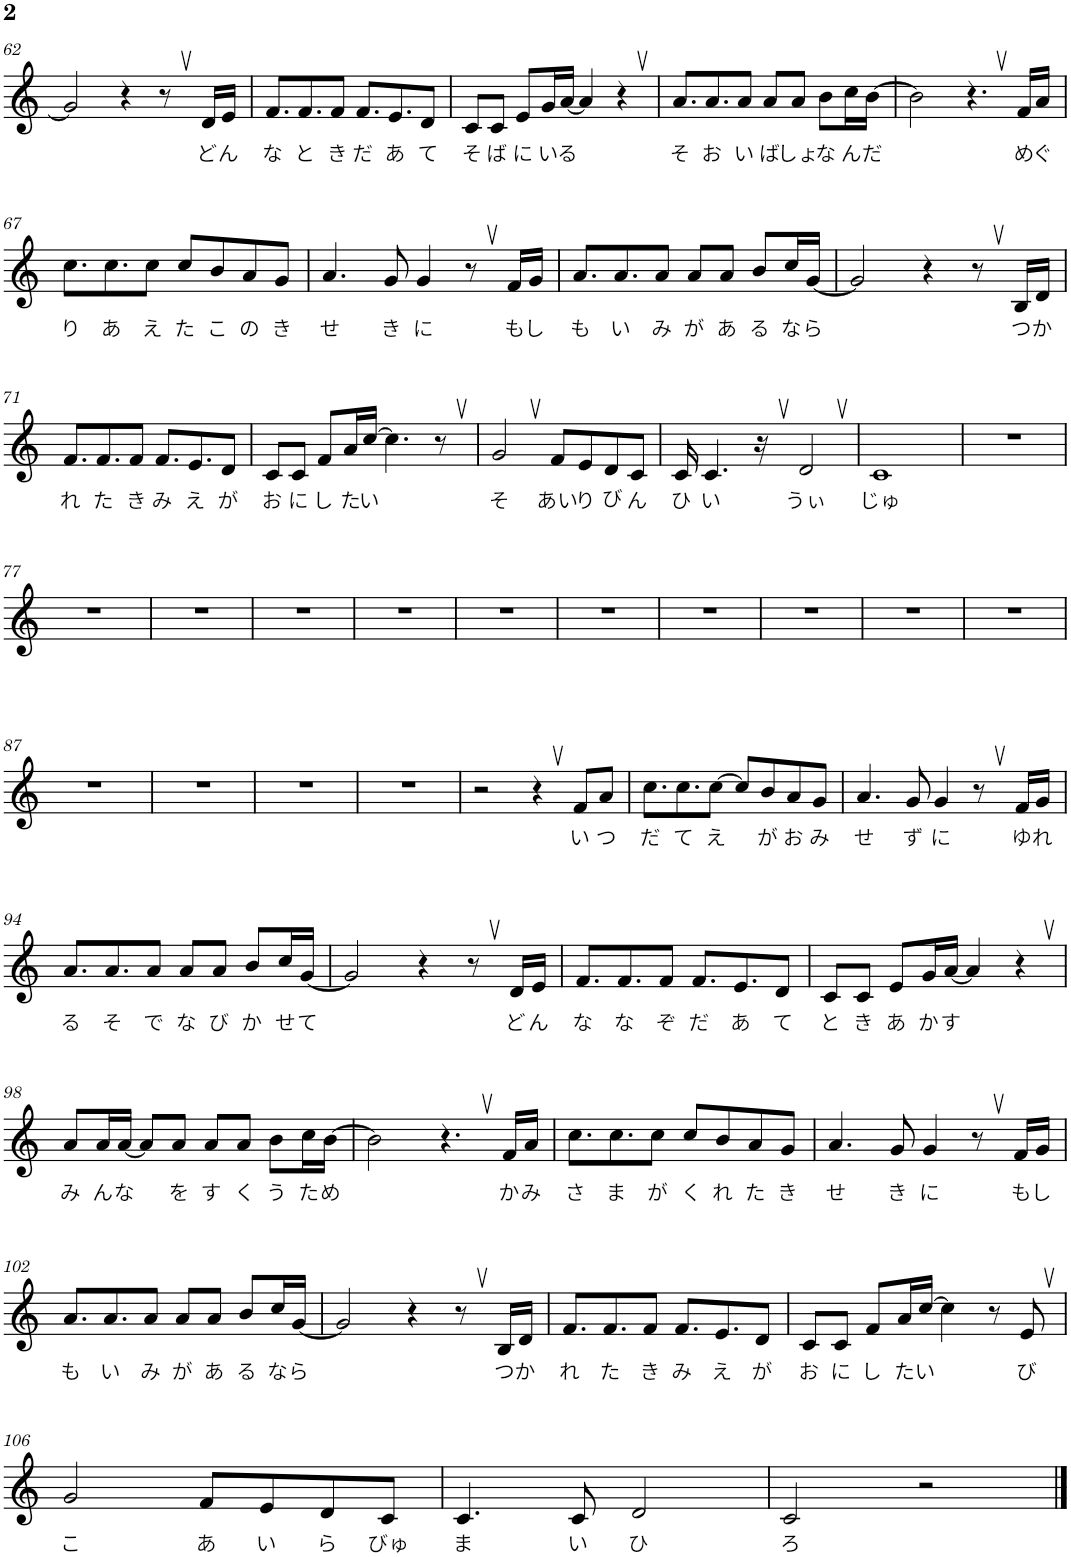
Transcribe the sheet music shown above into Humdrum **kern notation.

**kern	**text
*part1	*part1
*staff1	*staff1
*I"ピアノ, melo_main	*
!!LO:PB:g=z
*clefG2	*
*k[]	*
*M4/4	*
=62	=62
2g/]	.
4r	.
8r	.
!	!LO:LY:b
16d/LL	ど
!	!LO:LY:b
16e/JJ	ん
=63	=63
!	!LO:LY:b
8.f/L	な
!	!LO:LY:b
8.f/	と
!	!LO:LY:b
8f/J	き
!	!LO:LY:b
8.f/L	だ
!	!LO:LY:b
8.e/	あ
!	!LO:LY:b
8d/J	て
=64	=64
!	!LO:LY:b
8c/L	そ
!	!LO:LY:b
8c/J	ば
!	!LO:LY:b
8e/L	に
!	!LO:LY:b
16g/L	い
!	!LO:LY:b
[16a/JJ	る
4a/]	.
4r	.
=65	=65
!	!LO:LY:b
8.a/L	そ
!	!LO:LY:b
8.a/	お
!	!LO:LY:b
8a/J	い
!	!LO:LY:b
8a/L	ば
!	!LO:LY:b
8a/J	しょ
!	!LO:LY:b
8b\L	な
!	!LO:LY:b
16cc\L	ん
!	!LO:LY:b
[16b\JJ	だ
=66	=66
2b\]	.
4.r	.
!	!LO:LY:b
16f/LL	め
!	!LO:LY:b
16a/JJ	ぐ
!!LO:LB:g=z
=67	=67
!	!LO:LY:b
8.cc\L	り
!	!LO:LY:b
8.cc\	あ
!	!LO:LY:b
8cc\J	え
!	!LO:LY:b
8cc/L	た
!	!LO:LY:b
8b/	こ
!	!LO:LY:b
8a/	の
!	!LO:LY:b
8g/J	き
=68	=68
!	!LO:LY:b
4.a/	せ
!	!LO:LY:b
8g/	き
!	!LO:LY:b
4g/	に
8r	.
!	!LO:LY:b
16f/LL	も
!	!LO:LY:b
16g/JJ	し
=69	=69
!	!LO:LY:b
8.a/L	も
!	!LO:LY:b
8.a/	い
!	!LO:LY:b
8a/J	み
!	!LO:LY:b
8a/L	が
!	!LO:LY:b
8a/J	あ
!	!LO:LY:b
8b/L	る
!	!LO:LY:b
16cc/L	な
!	!LO:LY:b
[16g/JJ	ら
=70	=70
2g/]	.
4r	.
8r	.
!	!LO:LY:b
16B/LL	つ
!	!LO:LY:b
16d/JJ	か
!!LO:LB:g=z
=71	=71
!	!LO:LY:b
8.f/L	れ
!	!LO:LY:b
8.f/	た
!	!LO:LY:b
8f/J	き
!	!LO:LY:b
8.f/L	み
!	!LO:LY:b
8.e/	え
!	!LO:LY:b
8d/J	が
=72	=72
!	!LO:LY:b
8c/L	お
!	!LO:LY:b
8c/J	に
!	!LO:LY:b
8f/L	し
!	!LO:LY:b
16a/L	た
!	!LO:LY:b
[16cc/JJ	い
4.cc\]	.
8r	.
=73	=73
!	!LO:LY:b
2g,/	そ
!	!LO:LY:b
8f/L	あい
!	!LO:LY:b
8e/	り
!	!LO:LY:b
8d/	び
!	!LO:LY:b
8c/J	ん
=74	=74
!	!LO:LY:b
16c/	ひ
!	!LO:LY:b
4.c/	い
16r	.
!	!LO:LY:b
2d,/	うぃ
=75	=75
!	!LO:LY:b
1c	じゅ
=76	=76
1r	.
!!LO:LB:g=z
=77	=77
1r	.
=78	=78
1r	.
=79	=79
1r	.
=80	=80
1r	.
=81	=81
1r	.
=82	=82
1r	.
=83	=83
1r	.
=84	=84
1r	.
=85	=85
1r	.
=86	=86
1r	.
!!LO:LB:g=z
=87	=87
1r	.
=88	=88
1r	.
=89	=89
1r	.
=90	=90
1r	.
=91	=91
2r	.
4r	.
!	!LO:LY:b
8f/L	い
!	!LO:LY:b
8a/J	つ
=92	=92
!	!LO:LY:b
8.cc\L	だ
!	!LO:LY:b
8.cc\	て
!	!LO:LY:b
[8cc\J	え
8cc/L]	.
!	!LO:LY:b
8b/	が
!	!LO:LY:b
8a/	お
!	!LO:LY:b
8g/J	み
=93	=93
!	!LO:LY:b
4.a/	せ
!	!LO:LY:b
8g/	ず
!	!LO:LY:b
4g/	に
8r	.
!	!LO:LY:b
16f/LL	ゆ
!	!LO:LY:b
16g/JJ	れ
!!LO:LB:g=z
=94	=94
!	!LO:LY:b
8.a/L	る
!	!LO:LY:b
8.a/	そ
!	!LO:LY:b
8a/J	で
!	!LO:LY:b
8a/L	な
!	!LO:LY:b
8a/J	び
!	!LO:LY:b
8b/L	か
!	!LO:LY:b
16cc/L	せ
!	!LO:LY:b
[16g/JJ	て
=95	=95
2g/]	.
4r	.
8r	.
!	!LO:LY:b
16d/LL	ど
!	!LO:LY:b
16e/JJ	ん
=96	=96
!	!LO:LY:b
8.f/L	な
!	!LO:LY:b
8.f/	な
!	!LO:LY:b
8f/J	ぞ
!	!LO:LY:b
8.f/L	だ
!	!LO:LY:b
8.e/	あ
!	!LO:LY:b
8d/J	て
=97	=97
!	!LO:LY:b
8c/L	と
!	!LO:LY:b
8c/J	き
!	!LO:LY:b
8e/L	あ
!	!LO:LY:b
16g/L	か
!	!LO:LY:b
[16a/JJ	す
4a/]	.
4r	.
!!LO:LB:g=z
=98	=98
!	!LO:LY:b
8a/L	み
!	!LO:LY:b
16a/L	ん
!	!LO:LY:b
[16a/JJ	な
8a/L]	.
!	!LO:LY:b
8a/J	を
!	!LO:LY:b
8a/L	す
!	!LO:LY:b
8a/J	く
!	!LO:LY:b
8b\L	う
!	!LO:LY:b
16cc\L	た
!	!LO:LY:b
[16b\JJ	め
=99	=99
2b\]	.
4.r	.
!	!LO:LY:b
16f/LL	か
!	!LO:LY:b
16a/JJ	み
=100	=100
!	!LO:LY:b
8.cc\L	さ
!	!LO:LY:b
8.cc\	ま
!	!LO:LY:b
8cc\J	が
!	!LO:LY:b
8cc/L	く
!	!LO:LY:b
8b/	れ
!	!LO:LY:b
8a/	た
!	!LO:LY:b
8g/J	き
=101	=101
!	!LO:LY:b
4.a/	せ
!	!LO:LY:b
8g/	き
!	!LO:LY:b
4g/	に
8r	.
!	!LO:LY:b
16f/LL	も
!	!LO:LY:b
16g/JJ	し
!!LO:LB:g=z
=102	=102
!	!LO:LY:b
8.a/L	も
!	!LO:LY:b
8.a/	い
!	!LO:LY:b
8a/J	み
!	!LO:LY:b
8a/L	が
!	!LO:LY:b
8a/J	あ
!	!LO:LY:b
8b/L	る
!	!LO:LY:b
16cc/L	な
!	!LO:LY:b
[16g/JJ	ら
=103	=103
2g/]	.
4r	.
8r	.
!	!LO:LY:b
16B/LL	つ
!	!LO:LY:b
16d/JJ	か
=104	=104
!	!LO:LY:b
8.f/L	れ
!	!LO:LY:b
8.f/	た
!	!LO:LY:b
8f/J	き
!	!LO:LY:b
8.f/L	み
!	!LO:LY:b
8.e/	え
!	!LO:LY:b
8d/J	が
=105	=105
!	!LO:LY:b
8c/L	お
!	!LO:LY:b
8c/J	に
!	!LO:LY:b
8f/L	し
!	!LO:LY:b
16a/L	た
!	!LO:LY:b
[16cc/JJ	い
4cc\]	.
8r	.
!	!LO:LY:b
8e,/	び
!!LO:LB:g=z
=106	=106
!	!LO:LY:b
2g/	こ
!	!LO:LY:b
8f/L	あ
!	!LO:LY:b
8e/	い
!	!LO:LY:b
8d/	ら
!	!LO:LY:b
8c/J	びゅ
=107	=107
!	!LO:LY:b
4.c/	ま
!	!LO:LY:b
8c/	い
!	!LO:LY:b
2d/	ひ
=108	=108
!	!LO:LY:b
2c/	ろ
2r	.
==	==
*-	*-
